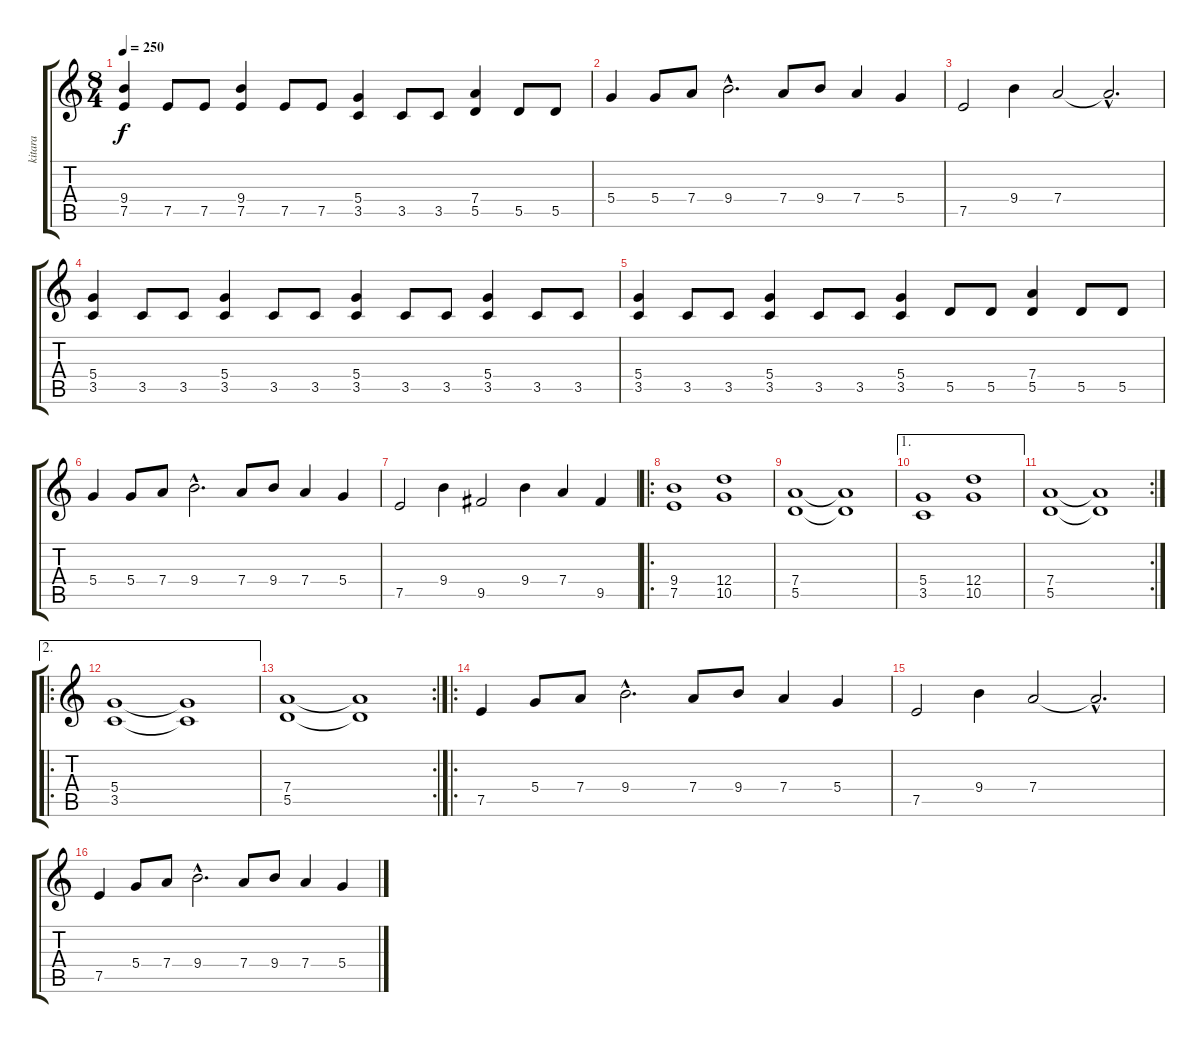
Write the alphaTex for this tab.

\track ("kitara" "kitara") {instrument overdrivenguitar}
\staff {score tabs}
\tuning (E4 B3 G3 D3 A2 E2) {hide}
\ts (8 4)
\tempo 250
\clef g2
\ks c
(9.4 7.5).4{dy f} 7.5.8 7.5.8 (9.4 7.5).4 7.5.8 7.5.8 (5.4 3.5).4 3.5.8 3.5.8 (7.4 5.5).4 5.5.8 5.5.8 |
5.4.4 5.4.8 7.4.8 9.4{hac}.2{d} 7.4.8 9.4.8 7.4.4 5.4.4 |
7.5.2 9.4.4 7.4.2 7.4{hac t}.2{d} |
(5.4 3.5).4 3.5.8 3.5.8 (5.4 3.5).4 3.5.8 3.5.8 (5.4 3.5).4 3.5.8 3.5.8 (5.4 3.5).4 3.5.8 3.5.8 |
(5.4 3.5).4 3.5.8 3.5.8 (5.4 3.5).4 3.5.8 3.5.8 (5.4 3.5).4 5.5.8 5.5.8 (7.4 5.5).4 5.5.8 5.5.8 |
5.4.4 5.4.8 7.4.8 9.4{hac}.2{d} 7.4.8 9.4.8 7.4.4 5.4.4 |
7.5.2 9.4.4 9.5.2 9.4.4 7.4.4 9.5.4 |
\ro
(9.4 7.5).1 (12.4 10.5).1 |
(7.4 5.5).1 (7.4{t} 5.5{t}).1 |
\ae 1
(5.4 3.5).1 (12.4 10.5).1 |
\rc 2
(7.4 5.5).1 (7.4{t} 5.5{t}).1 |
\ae 2
\ro
(5.4 3.5).1 (5.4{t} 3.5{t}).1 |
\rc 2
(7.4 5.5).1 (7.4{t} 5.5{t}).1 |
\ro
7.5.4 5.4.8 7.4.8 9.4{hac}.2{d} 7.4.8 9.4.8 7.4.4 5.4.4 |
7.5.2 9.4.4 7.4.2 7.4{hac t}.2{d} |
7.5.4 5.4.8 7.4.8 9.4{hac}.2{d} 7.4.8 9.4.8 7.4.4 5.4.4
